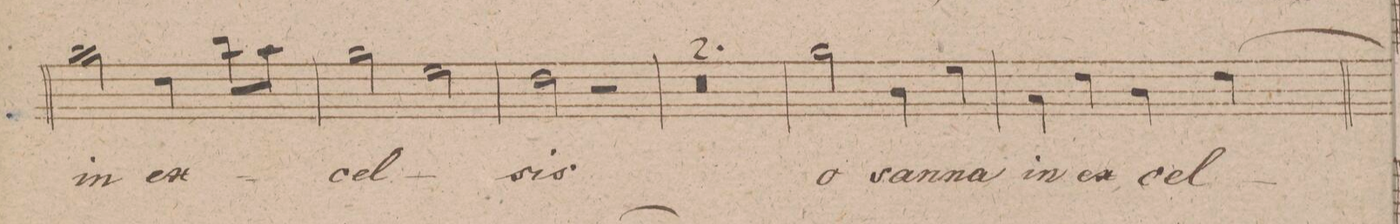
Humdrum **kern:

**kern	**text	**dynam
*I"Soprano.	*	*
*clefC1	*	*
*k[f#c#g#d#]	*	*
*met(c)	*	*
*M4/4	*	*
2ff#\	in	.
4b\	ex-	.
8gg#\L	.	.
8ff#\J	.	.
=58	=58	=58
2ee\	-cel-	.
2cc#\	.	.
=59	=59	=59
2b\	-sis,	.
2r	.	.
=60	=60	=60
1r	.	.
=61	=61	=61
1r	.	.
=62	=62	=62
2ee\	o-	.
4g#\	-san-	.
4cc#\	-na	.
=63	=63	=63
4f#\	in	.
4b\	ex-	.
4g#\	-cel-	.
[4b\	.	.
=64	=64	=64
*-	*-	*-
